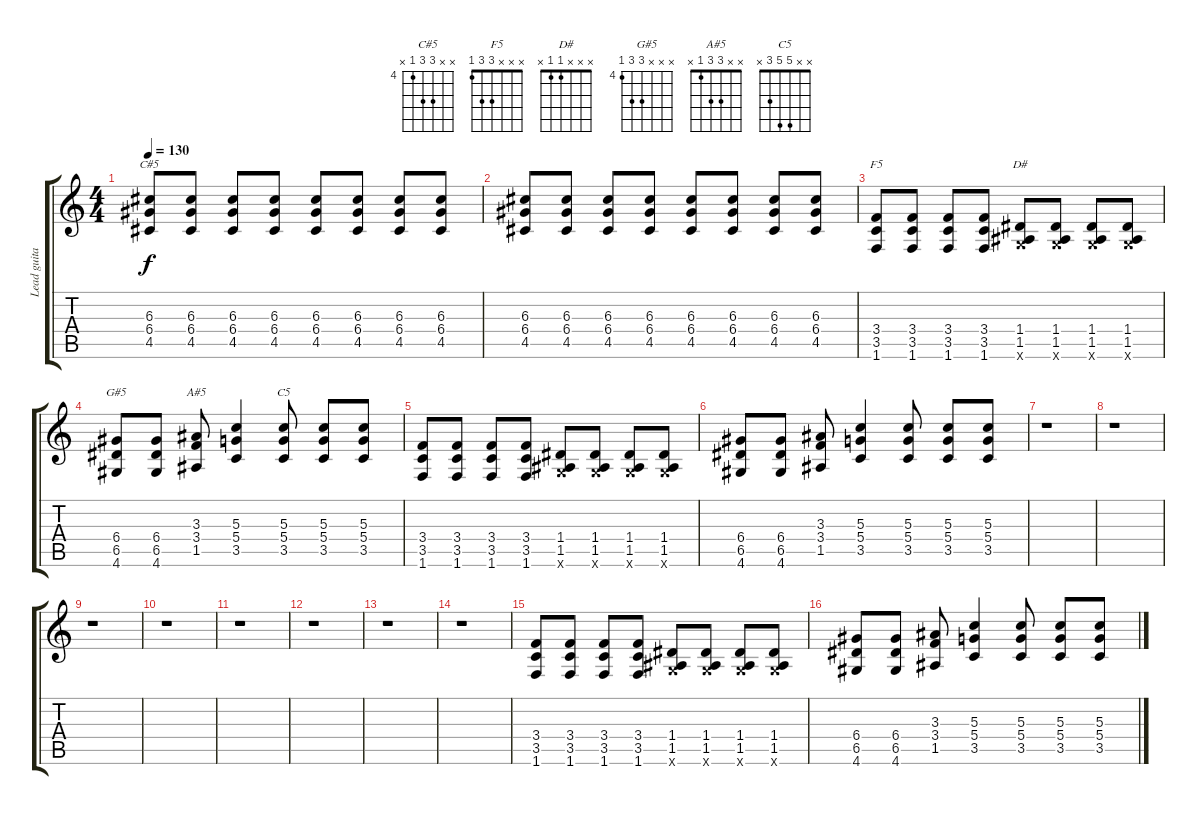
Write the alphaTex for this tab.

\track ("Lead guitar (distortion)" "Lead guita") {instrument overdrivenguitar}
\staff {score tabs}
\tuning (E4 B3 G3 D3 A2 E2) {hide}
\chord ("C#5" x x 6 6 4 x) {firstfret 4}
\chord ("F5" x x x 3 3 1)
\chord ("D#" x x x 1 1 x)
\chord ("G#5" x x x 6 6 4) {firstfret 4}
\chord ("A#5" x x 3 3 1 x)
\chord ("C5" x x 5 5 3 x)
\ts (4 4)
\tempo 130
\clef g2
\ks c
(6.3 6.4 4.5).8{ch "C#5" dy f} (6.3 6.4 4.5).8 (6.3 6.4 4.5).8 (6.3 6.4 4.5).8 (6.3 6.4 4.5).8 (6.3 6.4 4.5).8 (6.3 6.4 4.5).8 (6.3 6.4 4.5).8 |
(6.3 6.4 4.5).8 (6.3 6.4 4.5).8 (6.3 6.4 4.5).8 (6.3 6.4 4.5).8 (6.3 6.4 4.5).8 (6.3 6.4 4.5).8 (6.3 6.4 4.5).8 (6.3 6.4 4.5).8 |
(3.4 3.5 1.6).8{ch "F5"} (3.4 3.5 1.6).8 (3.4 3.5 1.6).8 (3.4 3.5 1.6).8 (1.4 1.5 3.6{x}).8{ch "D#"} (1.4 1.5 3.6{x}).8 (1.4 1.5 3.6{x}).8 (1.4 1.5 3.6{x}).8 |
(6.4 6.5 4.6).8{ch "G#5"} (6.4 6.5 4.6).8 (3.3 3.4 1.5).8{ch "A#5"} (5.3 5.4 3.5).4 (5.3 5.4 3.5).8{ch "C5"} (5.3 5.4 3.5).8 (5.3 5.4 3.5).8 |
(3.4 3.5 1.6).8 (3.4 3.5 1.6).8 (3.4 3.5 1.6).8 (3.4 3.5 1.6).8 (1.4 1.5 3.6{x}).8 (1.4 1.5 3.6{x}).8 (1.4 1.5 3.6{x}).8 (1.4 1.5 3.6{x}).8 |
(6.4 6.5 4.6).8 (6.4 6.5 4.6).8 (3.3 3.4 1.5).8 (5.3 5.4 3.5).4 (5.3 5.4 3.5).8 (5.3 5.4 3.5).8 (5.3 5.4 3.5).8 |
r.1 |
r.1 |
r.1 |
r.1 |
r.1 |
r.1 |
r.1 |
r.1 |
(3.4 3.5 1.6).8 (3.4 3.5 1.6).8 (3.4 3.5 1.6).8 (3.4 3.5 1.6).8 (1.4 1.5 3.6{x}).8 (1.4 1.5 3.6{x}).8 (1.4 1.5 3.6{x}).8 (1.4 1.5 3.6{x}).8 |
(6.4 6.5 4.6).8 (6.4 6.5 4.6).8 (3.3 3.4 1.5).8 (5.3 5.4 3.5).4 (5.3 5.4 3.5).8 (5.3 5.4 3.5).8 (5.3 5.4 3.5).8
